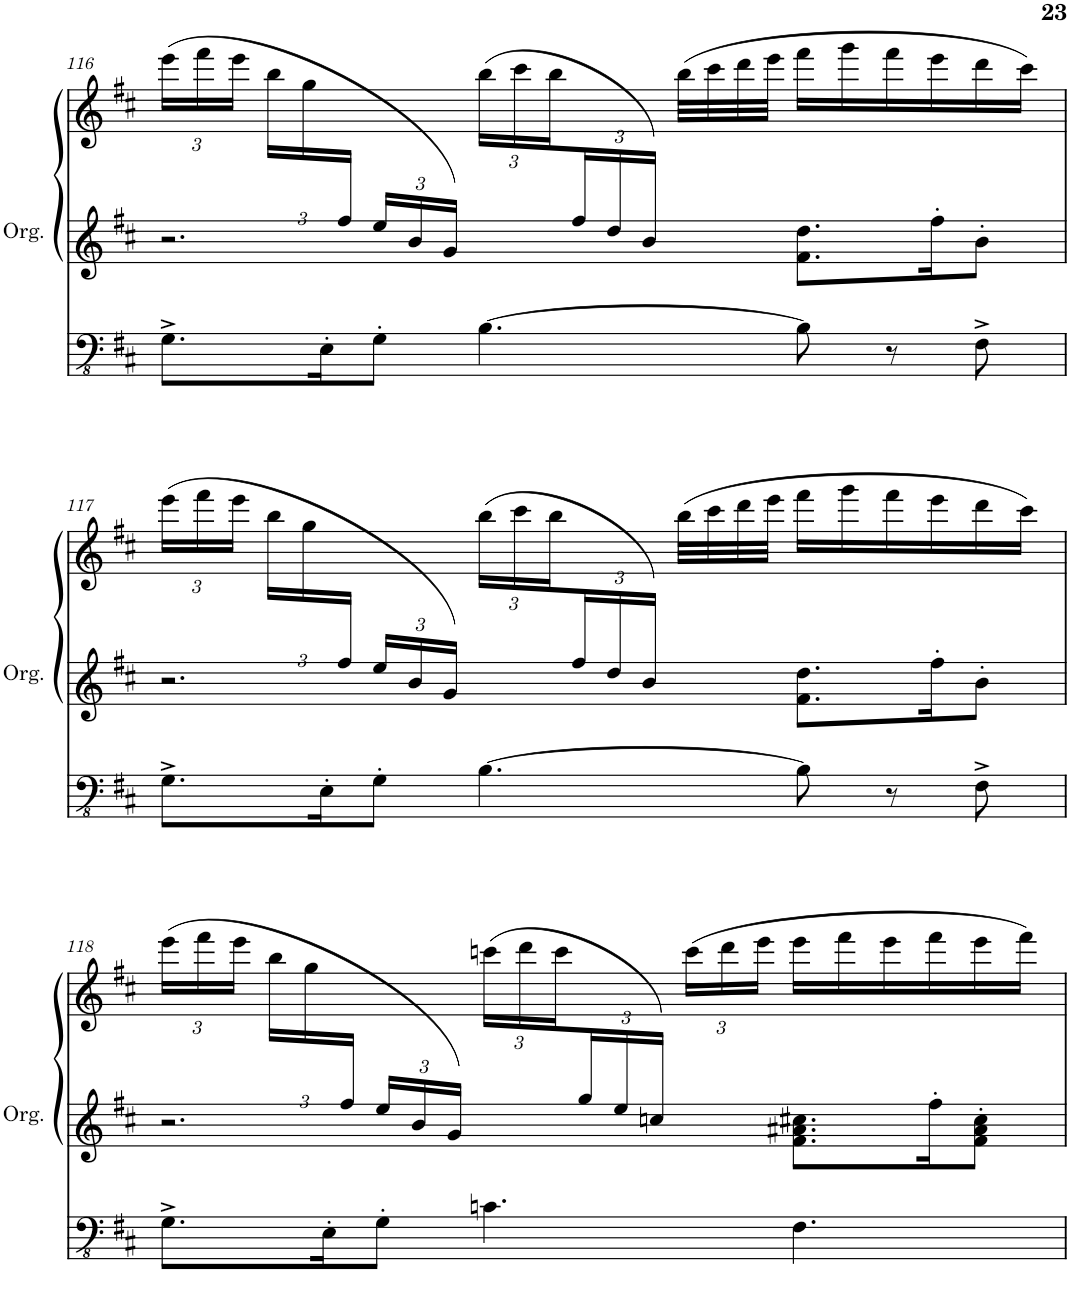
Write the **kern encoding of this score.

**kern	**kern	**kern
*part1	*part1	*part1
*staff3	*staff2	*staff1
*I"Orgue à tuyaux	*	*
*I'Org.	*	*
!!LO:PB:g=z
*clefFv4	*clefG2	*clefG2
*k[f#c#]	*k[f#c#]	*k[f#c#]
*M9/8	*M9/8	*M9/8
=116	=116	=116
*	*^	*
*	*	*	*Xbrackettup
8.GG^\L	24%5ryy	2.r	(24eee\LL
.	.	.	24fff#\
.	.	.	24eee\JJ
.	.	.	24bb\LL
.	.	.	24gg\
16EE'\K	.	.	.
.	24ff#/JJ	.	6ryy
*	*Xbrackettup	*	*
8GG'\J	24ee/LL	.	.
.	24b/	.	.
.	24g/JJ)	.	.
[4.BB\	8ryy	.	(24bb\LL
.	.	.	24ccc#\
.	.	.	24bb\
.	24ff#/	.	8ryy
.	24dd/	.	.
.	24b/JJ)	.	.
.	2ryy	.	(32bb\LLL
.	.	.	32ccc#\
.	.	.	32ddd\
.	.	.	32eee\JJJ
8BB\]	.	8.f#\ 8.dd\L	16fff#\LL
.	.	.	16ggg\
8r	.	.	16fff#\
.	.	16ff#'\K	16eee\
8FF#^\	.	8b'\J	16ddd\
.	.	.	16ccc#\JJ)
!!LO:LB:g=z
=117	=117	=117	=117
8.GG^\L	24%5ryy	2.r	(24eee\LL
.	.	.	24fff#\
.	.	.	24eee\JJ
.	.	.	24bb\LL
.	.	.	24gg\
16EE'\K	.	.	.
.	24ff#/JJ	.	6ryy
8GG'\J	24ee/LL	.	.
.	24b/	.	.
.	24g/JJ)	.	.
[4.BB\	8ryy	.	(24bb\LL
.	.	.	24ccc#\
.	.	.	24bb\
.	24ff#/	.	8ryy
.	24dd/	.	.
.	24b/JJ)	.	.
.	2ryy	.	(32bb\LLL
.	.	.	32ccc#\
.	.	.	32ddd\
.	.	.	32eee\JJJ
8BB\]	.	8.f#\ 8.dd\L	16fff#\LL
.	.	.	16ggg\
8r	.	.	16fff#\
.	.	16ff#'\K	16eee\
8FF#^\	.	8b'\J	16ddd\
.	.	.	16ccc#\JJ)
!!LO:LB:g=z
=118	=118	=118	=118
8.GG^\L	24%5ryy	2.r	(24eee\LL
.	.	.	24fff#\
.	.	.	24eee\JJ
.	.	.	24bb\LL
.	.	.	24gg\
16EE'\K	.	.	.
.	24ff#/JJ	.	6ryy
8GG'\J	24ee/LL	.	.
.	24b/	.	.
.	24g/JJ)	.	.
4.Cn\	8ryy	.	(24cccn\LL
.	.	.	24ddd\
.	.	.	24ccc\
.	24gg/	.	8ryy
.	24ee/	.	.
.	24ccn/JJ)	.	.
.	2ryy	.	(24ccc\LL
.	.	.	24ddd\
.	.	.	24eee\JJ
4.FF#\	.	8.f#\ 8.a#X\ 8.cc#X\L	16eee\LL
.	.	.	16fff#\
.	.	.	16eee\
.	.	16ff#'\K	16fff#\
.	.	8f#\' 8a#\' 8cc#\'J	16eee\
.	.	.	16fff#\JJ)
*	*v	*v	*
=	=	=
*-	*-	*-
